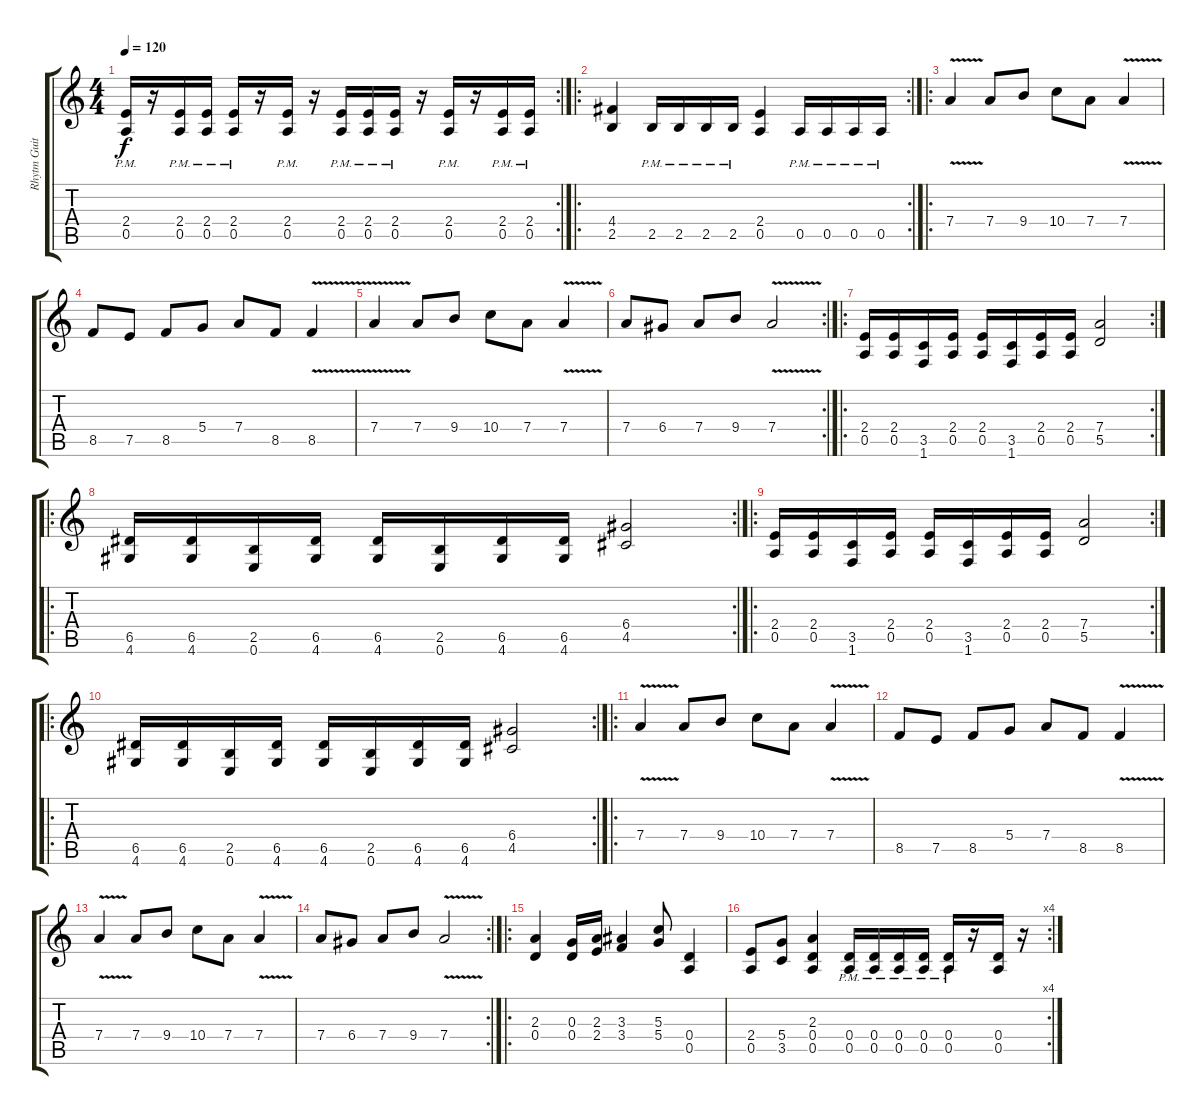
\track ("Rhytm Guitar" "Rhytm Guit") {instrument distortionguitar}
\staff {score tabs}
\tuning (E4 B3 G3 D3 A2 E2) {hide}
\rc 2
\ts (4 4)
\tempo 120
\clef g2
\ks c
(2.4{pm} 0.5).16{dy f} r.16 (2.4{pm} 0.5).16 (2.4{pm} 0.5).16 (2.4{pm} 0.5).16 r.16 (2.4{pm} 0.5).16 r.16 (2.4{pm} 0.5).16 (2.4{pm} 0.5).16 (2.4{pm} 0.5).16 r.16 (2.4{pm} 0.5).16 r.16 (2.4{pm} 0.5).16 (2.4{pm} 0.5).16 |
\ro
\rc 2
(4.4 2.5).4 2.5{pm}.16 2.5{pm}.16 2.5{pm}.16 2.5{pm}.16 (2.4 0.5).4 0.5{pm}.16 0.5{pm}.16 0.5{pm}.16 0.5{pm}.16 |
\ro
7.4{v}.4 7.4.8 9.4.8 10.4.8 7.4.8 7.4{v}.4 |
8.5.8 7.5.8 8.5.8 5.4.8 7.4.8 8.5.8 8.5{v}.4 |
7.4{v}.4 7.4.8 9.4.8 10.4.8 7.4.8 7.4{v}.4 |
\rc 2
7.4.8 6.4.8 7.4.8 9.4.8 7.4{v}.2 |
\ro
\rc 2
(2.4 0.5).16 (2.4 0.5).16 (3.5 1.6).16 (2.4 0.5).16 (2.4 0.5).16 (3.5 1.6).16 (2.4 0.5).16 (2.4 0.5).16 (7.4 5.5).2 |
\ro
\rc 2
(6.5 4.6).16 (6.5 4.6).16 (2.5 0.6).16 (6.5 4.6).16 (6.5 4.6).16 (2.5 0.6).16 (6.5 4.6).16 (6.5 4.6).16 (6.4 4.5).2 |
\ro
\rc 2
(2.4 0.5).16 (2.4 0.5).16 (3.5 1.6).16 (2.4 0.5).16 (2.4 0.5).16 (3.5 1.6).16 (2.4 0.5).16 (2.4 0.5).16 (7.4 5.5).2 |
\ro
\rc 2
(6.5 4.6).16 (6.5 4.6).16 (2.5 0.6).16 (6.5 4.6).16 (6.5 4.6).16 (2.5 0.6).16 (6.5 4.6).16 (6.5 4.6).16 (6.4 4.5).2 |
\ro
7.4{v}.4 7.4.8 9.4.8 10.4.8 7.4.8 7.4{v}.4 |
8.5.8 7.5.8 8.5.8 5.4.8 7.4.8 8.5.8 8.5{v}.4 |
7.4{v}.4 7.4.8 9.4.8 10.4.8 7.4.8 7.4{v}.4 |
\rc 2
7.4.8 6.4.8 7.4.8 9.4.8 7.4{v}.2 |
\ro
(2.3 0.4).4 (0.3 0.4).16 (2.3 2.4).16 (3.3 3.4).4 (5.3 5.4).8 (0.4 0.5).4 |
\rc 4
(2.4 0.5).8 (5.4 3.5).8 (2.3 0.4 0.5).4 (0.4{pm} 0.5{pm}).16 (0.4{pm} 0.5{pm}).16 (0.4{pm} 0.5{pm}).16 (0.4{pm} 0.5{pm}).16 (0.4{pm} 0.5{pm}).16 r.16 (0.4 0.5).16 r.16
